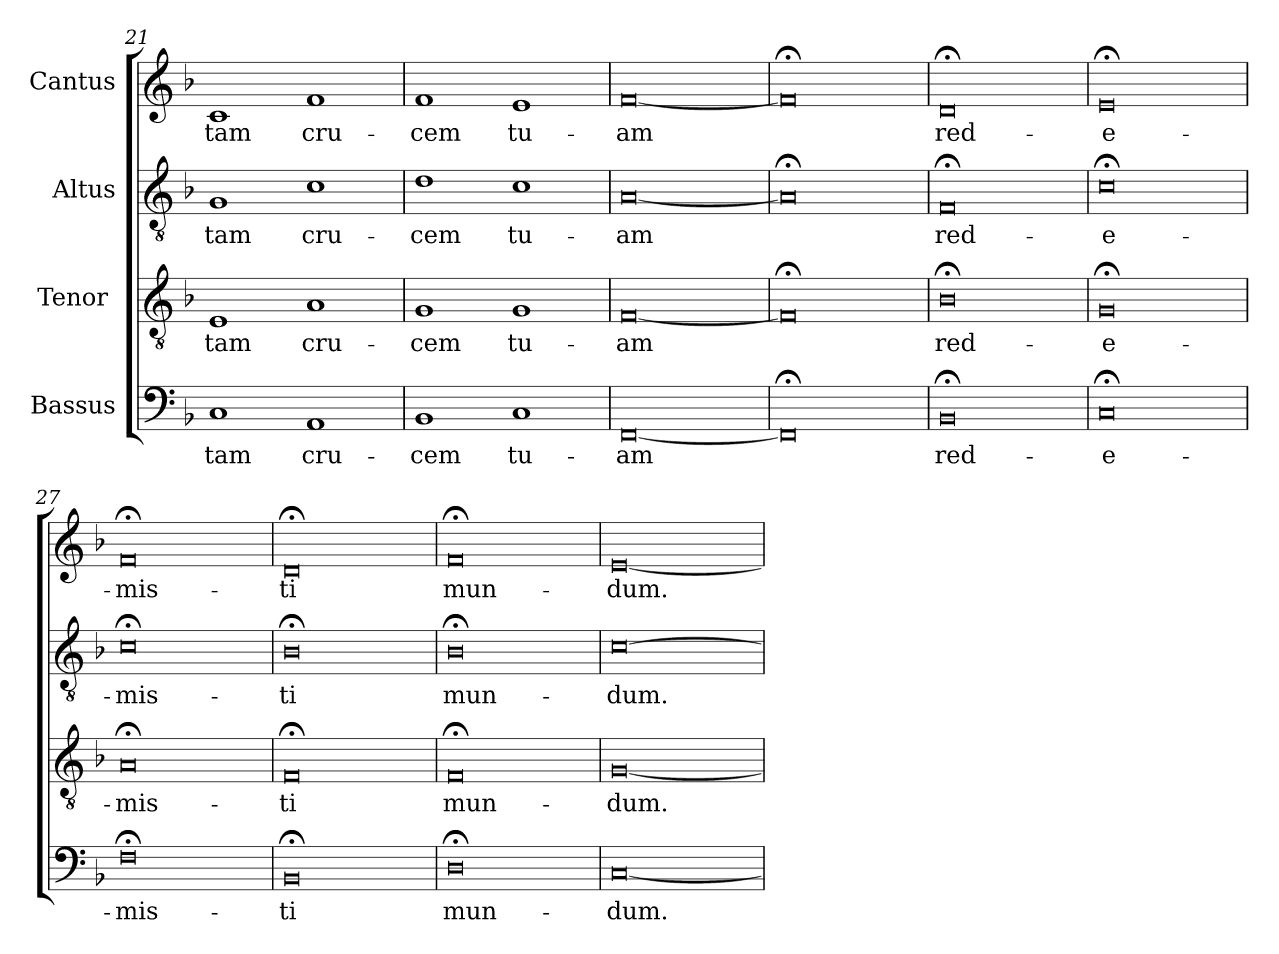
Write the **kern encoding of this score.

**kern	**text	**kern	**text	**kern	**text	**kern	**text
*part4	*part4	*part3	*part3	*part2	*part2	*part1	*part1
*staff4	*staff4	*staff3	*staff3	*staff2	*staff2	*staff1	*staff1
*I"Bassus	*	*I"Tenor 	*	*I"Altus	*	*I"Cantus	*
*clefF4	*	*clefGv2	*	*clefGv2	*	*clefG2	*
*k[b-]	*	*k[b-]	*	*k[b-]	*	*k[b-]	*
*F:	*	*F:	*	*F:	*	*F:	*
=21	=21	=21	=21	=21	=21	=21	=21
1C/	-tam	1E/	-tam	1G/	-tam	1c/	-tam
1AA/	cru-	1A/	cru-	1c\	cru-	1f/	cru-
=22	=22	=22	=22	=22	=22	=22	=22
1BB-/	-cem	1G/	-cem	1d\	-cem	1f/	-cem
1C/	tu-	1G/	tu-	1c\	tu-	1e/	tu-
=23	=23	=23	=23	=23	=23	=23	=23
[0FF/	-am	[0F/	-am	[0A/	-am	[0f/	-am
=24	=24	=24	=24	=24	=24	=24	=24
0FF;</]	.	0F;</]	.	0A;</]	.	0f;</]	.
=25	=25	=25	=25	=25	=25	=25	=25
0BB-;</	red-	0B-;<\	red-	0F;</	red-	0d;</	red-
=26	=26	=26	=26	=26	=26	=26	=26
0C;</	-e-	0G;</	-e-	0c;<\	-e-	0e;</	-e-
!!LO:PB:g=z
=27	=27	=27	=27	=27	=27	=27	=27
0F;<\	-mis-	0A;</	-mis-	0c;<\	-mis-	0f;</	-mis-
=28	=28	=28	=28	=28	=28	=28	=28
0BB-;</	-ti	0F;</	-ti	0B-;<\	-ti	0d;</	-ti
=29	=29	=29	=29	=29	=29	=29	=29
0D;<\	mun-	0F;</	mun-	0B-;<\	mun-	0f;</	mun-
=30	=30	=30	=30	=30	=30	=30	=30
[0C/	-dum.	[0G/	-dum.	[0c\	-dum.	[0e/	-dum.
=	=	=	=	=	=	=	=
*-	*-	*-	*-	*-	*-	*-	*-
